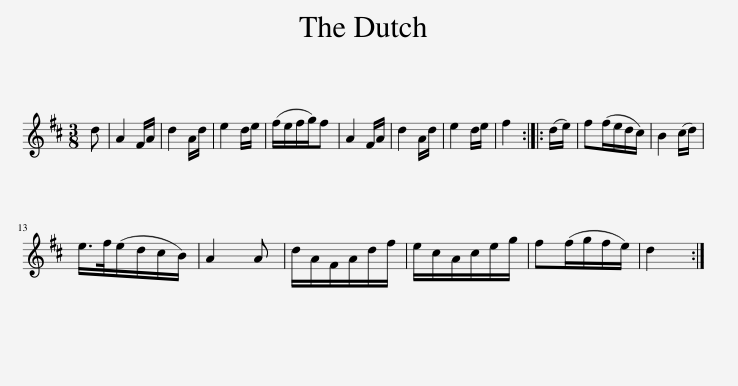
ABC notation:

X:1
L:1/8
M:3/8
I:linebreak $
K:none
V:1 treble transpose="8 "
V:1
[K:D] d | A2 F/A/ | d2 A/d/ | e2 d/e/ | (f/e/f/g/)f | %5
 A2 F/A/ | d2 A/d/ | e2 d/e/ | f2 :: (d/e/) | %10
 f(f/e/d/c/) | B2 (c/d/) |$ e/>f/(e/d/c/B/) | A2 A | d/A/F/A/d/f/ | %15
 e/c/A/c/e/g/ | f(f/g/f/e/) | d2 :| %18
